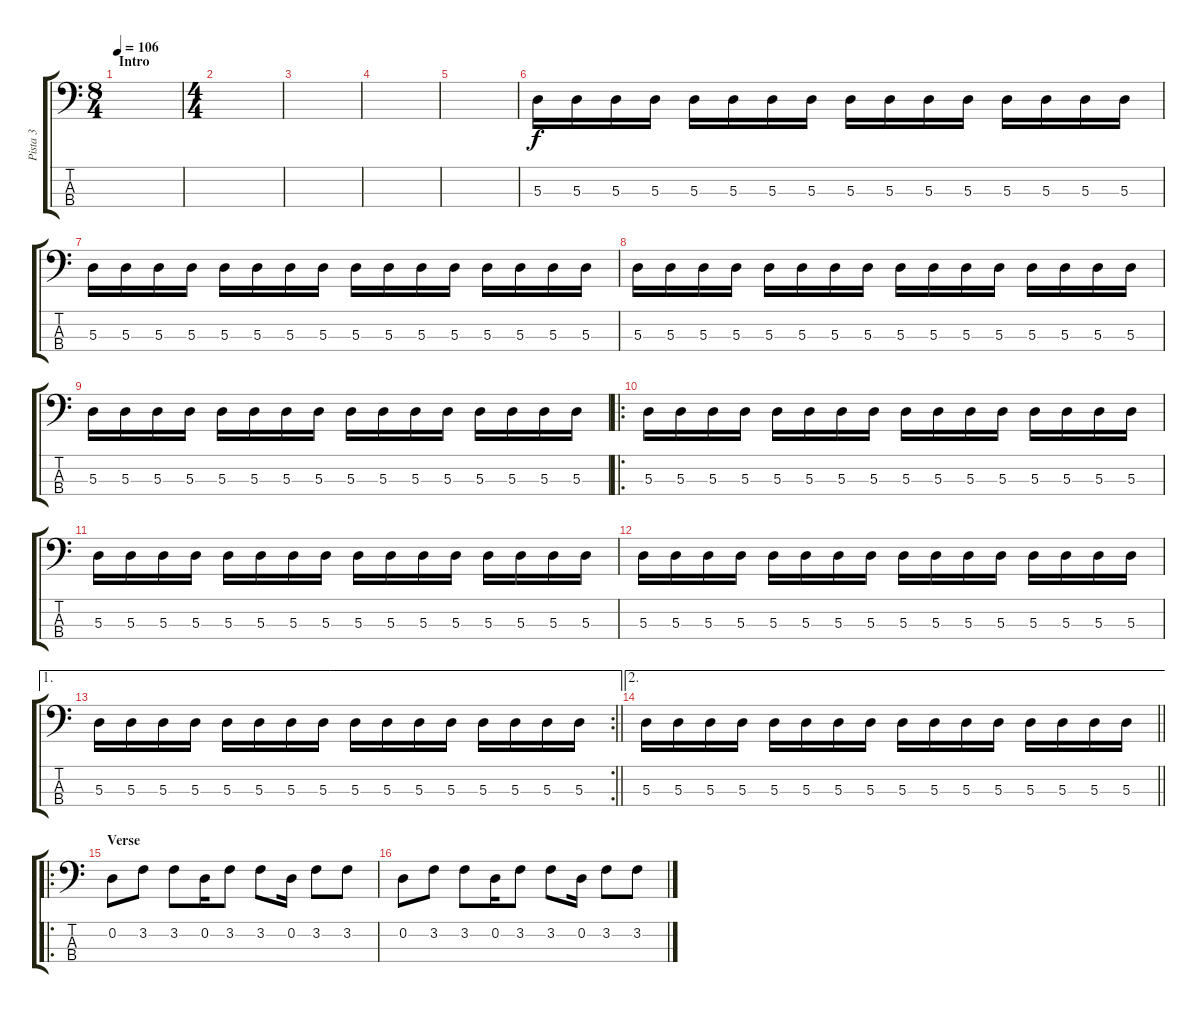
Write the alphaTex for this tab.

\track ("Pista 3" "Pista 3") {instrument electricbasspick}
\staff {score tabs}
\tuning (G2 D2 A1 D1) {hide}
\ts (8 4)
\section ("" "Intro")
\tempo 106
\clef f4
\ks c
|
\ts (4 4)
|
|
|
|
5.3.16 5.3.16 5.3.16 5.3.16 5.3.16 5.3.16 5.3.16 5.3.16 5.3.16 5.3.16 5.3.16 5.3.16 5.3.16 5.3.16 5.3.16 5.3.16 |
5.3.16 5.3.16 5.3.16 5.3.16 5.3.16 5.3.16 5.3.16 5.3.16 5.3.16 5.3.16 5.3.16 5.3.16 5.3.16 5.3.16 5.3.16 5.3.16 |
5.3.16 5.3.16 5.3.16 5.3.16 5.3.16 5.3.16 5.3.16 5.3.16 5.3.16 5.3.16 5.3.16 5.3.16 5.3.16 5.3.16 5.3.16 5.3.16 |
5.3.16 5.3.16 5.3.16 5.3.16 5.3.16 5.3.16 5.3.16 5.3.16 5.3.16 5.3.16 5.3.16 5.3.16 5.3.16 5.3.16 5.3.16 5.3.16 |
\ro
5.3.16 5.3.16 5.3.16 5.3.16 5.3.16 5.3.16 5.3.16 5.3.16 5.3.16 5.3.16 5.3.16 5.3.16 5.3.16 5.3.16 5.3.16 5.3.16 |
5.3.16 5.3.16 5.3.16 5.3.16 5.3.16 5.3.16 5.3.16 5.3.16 5.3.16 5.3.16 5.3.16 5.3.16 5.3.16 5.3.16 5.3.16 5.3.16 |
5.3.16 5.3.16 5.3.16 5.3.16 5.3.16 5.3.16 5.3.16 5.3.16 5.3.16 5.3.16 5.3.16 5.3.16 5.3.16 5.3.16 5.3.16 5.3.16 |
\ae 1
\rc 2
\barLineRight lightlight
5.3.16 5.3.16 5.3.16 5.3.16 5.3.16 5.3.16 5.3.16 5.3.16 5.3.16 5.3.16 5.3.16 5.3.16 5.3.16 5.3.16 5.3.16 5.3.16 |
\ae 2
\barLineRight lightlight
5.3.16 5.3.16 5.3.16 5.3.16 5.3.16 5.3.16 5.3.16 5.3.16 5.3.16 5.3.16 5.3.16 5.3.16 5.3.16 5.3.16 5.3.16 5.3.16 |
\ro
\section ("" "Verse")
0.2.8 3.2.8 3.2.8 0.2.16 3.2.8 3.2.8 0.2.16 3.2.8 3.2.8 |
0.2.8 3.2.8 3.2.8 0.2.16 3.2.8 3.2.8 0.2.16 3.2.8 3.2.8
